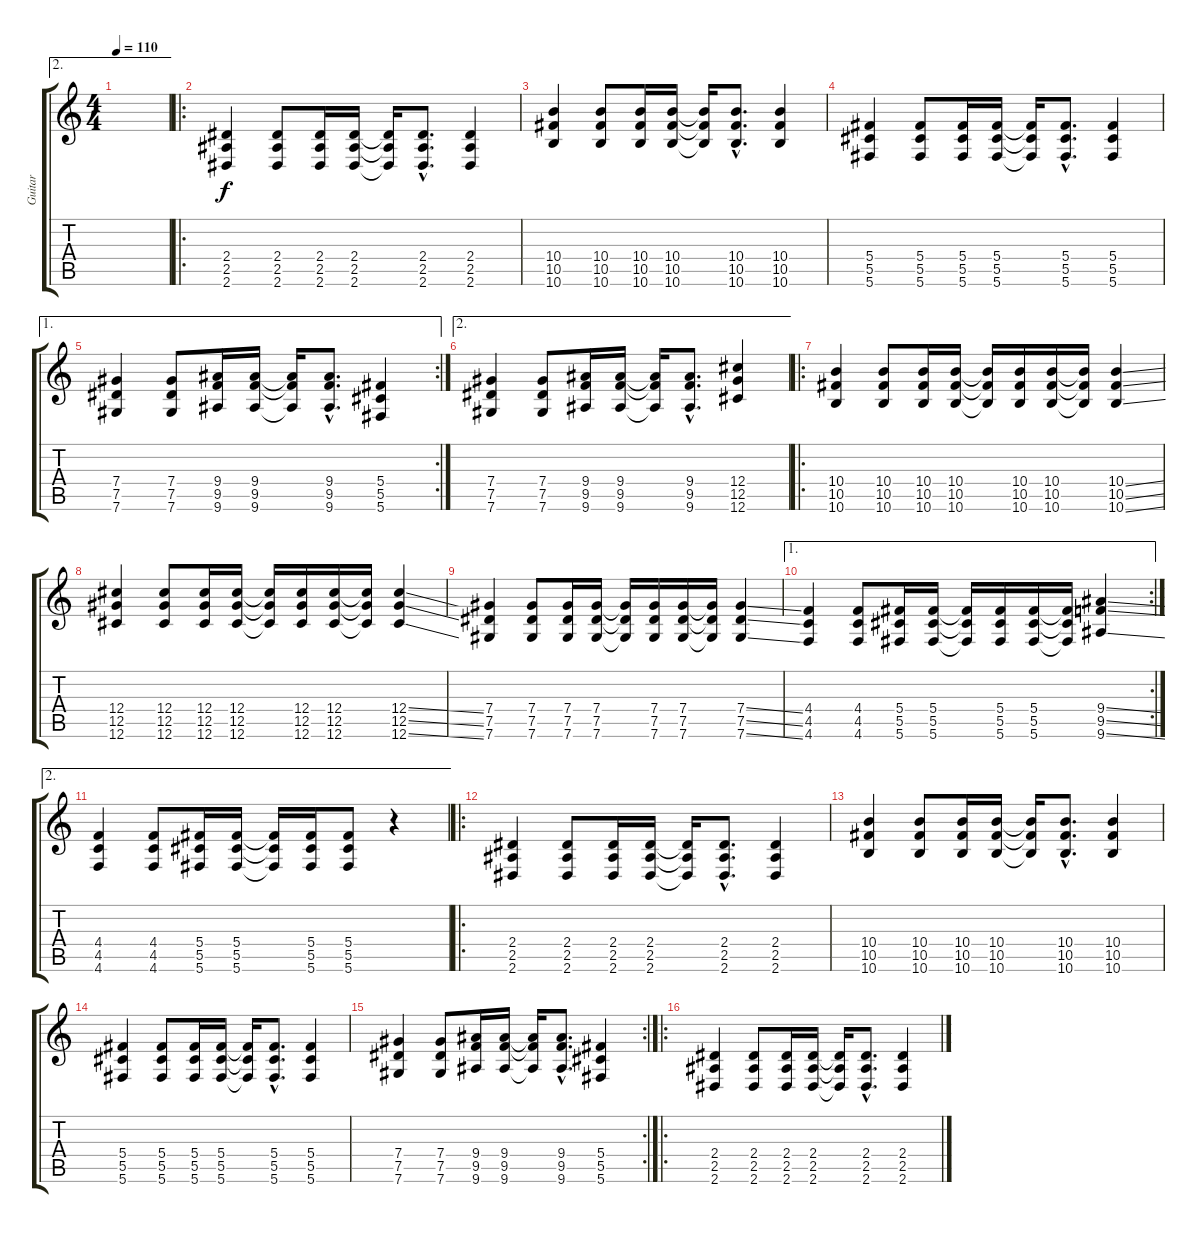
\track ("Guitar " "Guitar ") {instrument distortionguitar}
\staff {score tabs}
\tuning (Eb4 Bb3 Gb3 Db3 Ab2 Db2) {hide}
\ae 2
\ts (4 4)
\tempo 110
\clef g2
\ks c
|
\ro
(2.4 2.5 2.6).4 (2.4 2.5 2.6).8 (2.4 2.5 2.6).16 (2.4 2.5 2.6).16 (2.4{t} 2.5{t} 2.6{t}).16 (2.4{hac} 2.5{hac} 2.6{hac}).8{d} (2.4 2.5 2.6).4 |
(10.4 10.5 10.6).4 (10.4 10.5 10.6).8 (10.4 10.5 10.6).16 (10.4 10.5 10.6).16 (10.4{t} 10.5{t} 10.6{t}).16 (10.4{hac} 10.5{hac} 10.6{hac}).8{d} (10.4 10.5 10.6).4 |
(5.4 5.5 5.6).4 (5.4 5.5 5.6).8 (5.4 5.5 5.6).16 (5.4 5.5 5.6).16 (5.4{t} 5.5{t} 5.6{t}).16 (5.4{hac} 5.5{hac} 5.6{hac}).8{d} (5.4 5.5 5.6).4 |
\ae 1
\rc 2
(7.4 7.5 7.6).4 (7.4 7.5 7.6).8 (9.4 9.5 9.6).16 (9.4 9.5 9.6).16 (9.4{t} 9.5{t} 9.6{t}).16 (9.4{hac} 9.5{hac} 9.6{hac}).8{d} (5.4 5.5 5.6).4 |
\ae 2
(7.4 7.5 7.6).4 (7.4 7.5 7.6).8 (9.4 9.5 9.6).16 (9.4 9.5 9.6).16 (9.4{t} 9.5{t} 9.6{t}).16 (9.4{hac} 9.5{hac} 9.6{hac}).8{d} (12.4 12.5 12.6).4 |
\ro
(10.4 10.5 10.6).4 (10.4 10.5 10.6).8 (10.4 10.5 10.6).16 (10.4 10.5 10.6).16 (10.4{t} 10.5{t} 10.6{t}).16 (10.4 10.5 10.6).16 (10.4 10.5 10.6).16 (10.4{t} 10.5{t} 10.6{t}).16 (10.4{ss} 10.5{ss} 10.6{ss}).4 |
(12.4 12.5 12.6).4 (12.4 12.5 12.6).8 (12.4 12.5 12.6).16 (12.4 12.5 12.6).16 (12.4{t} 12.5{t} 12.6{t}).16 (12.4 12.5 12.6).16 (12.4 12.5 12.6).16 (12.4{t} 12.5{t} 12.6{t}).16 (12.4{ss} 12.5{ss} 12.6{ss}).4 |
(7.4 7.5 7.6).4 (7.4 7.5 7.6).8 (7.4 7.5 7.6).16 (7.4 7.5 7.6).16 (7.4{t} 7.5{t} 7.6{t}).16 (7.4 7.5 7.6).16 (7.4 7.5 7.6).16 (7.4{t} 7.5{t} 7.6{t}).16 (7.4{ss} 7.5{ss} 7.6{ss}).4 |
\ae 1
\rc 2
(4.4 4.5 4.6).4 (4.4 4.5 4.6).8 (5.4 5.5 5.6).16 (5.4 5.5 5.6).16 (5.4{t} 5.5{t} 5.6{t}).16 (5.4 5.5 5.6).16 (5.4 5.5 5.6).16 (5.4{t} 5.5{t} 5.6{t}).16 (9.4{ss} 9.5{ss} 9.6{ss}).4 |
\ae 2
(4.4 4.5 4.6).4 (4.4 4.5 4.6).8 (5.4 5.5 5.6).16 (5.4 5.5 5.6).16 (5.4{t} 5.5{t} 5.6{t}).16 (5.4 5.5 5.6).16 (5.4 5.5 5.6).8 r.4 |
\ro
(2.4 2.5 2.6).4 (2.4 2.5 2.6).8 (2.4 2.5 2.6).16 (2.4 2.5 2.6).16 (2.4{t} 2.5{t} 2.6{t}).16 (2.4{hac} 2.5{hac} 2.6{hac}).8{d} (2.4 2.5 2.6).4 |
(10.4 10.5 10.6).4 (10.4 10.5 10.6).8 (10.4 10.5 10.6).16 (10.4 10.5 10.6).16 (10.4{t} 10.5{t} 10.6{t}).16 (10.4{hac} 10.5{hac} 10.6{hac}).8{d} (10.4 10.5 10.6).4 |
(5.4 5.5 5.6).4 (5.4 5.5 5.6).8 (5.4 5.5 5.6).16 (5.4 5.5 5.6).16 (5.4{t} 5.5{t} 5.6{t}).16 (5.4{hac} 5.5{hac} 5.6{hac}).8{d} (5.4 5.5 5.6).4 |
\rc 2
(7.4 7.5 7.6).4 (7.4 7.5 7.6).8 (9.4 9.5 9.6).16 (9.4 9.5 9.6).16 (9.4{t} 9.5{t} 9.6{t}).16 (9.4{hac} 9.5{hac} 9.6{hac}).8{d} (5.4 5.5 5.6).4 |
\ro
(2.4 2.5 2.6).4 (2.4 2.5 2.6).8 (2.4 2.5 2.6).16 (2.4 2.5 2.6).16 (2.4{t} 2.5{t} 2.6{t}).16 (2.4{hac} 2.5{hac} 2.6{hac}).8{d} (2.4 2.5 2.6).4
